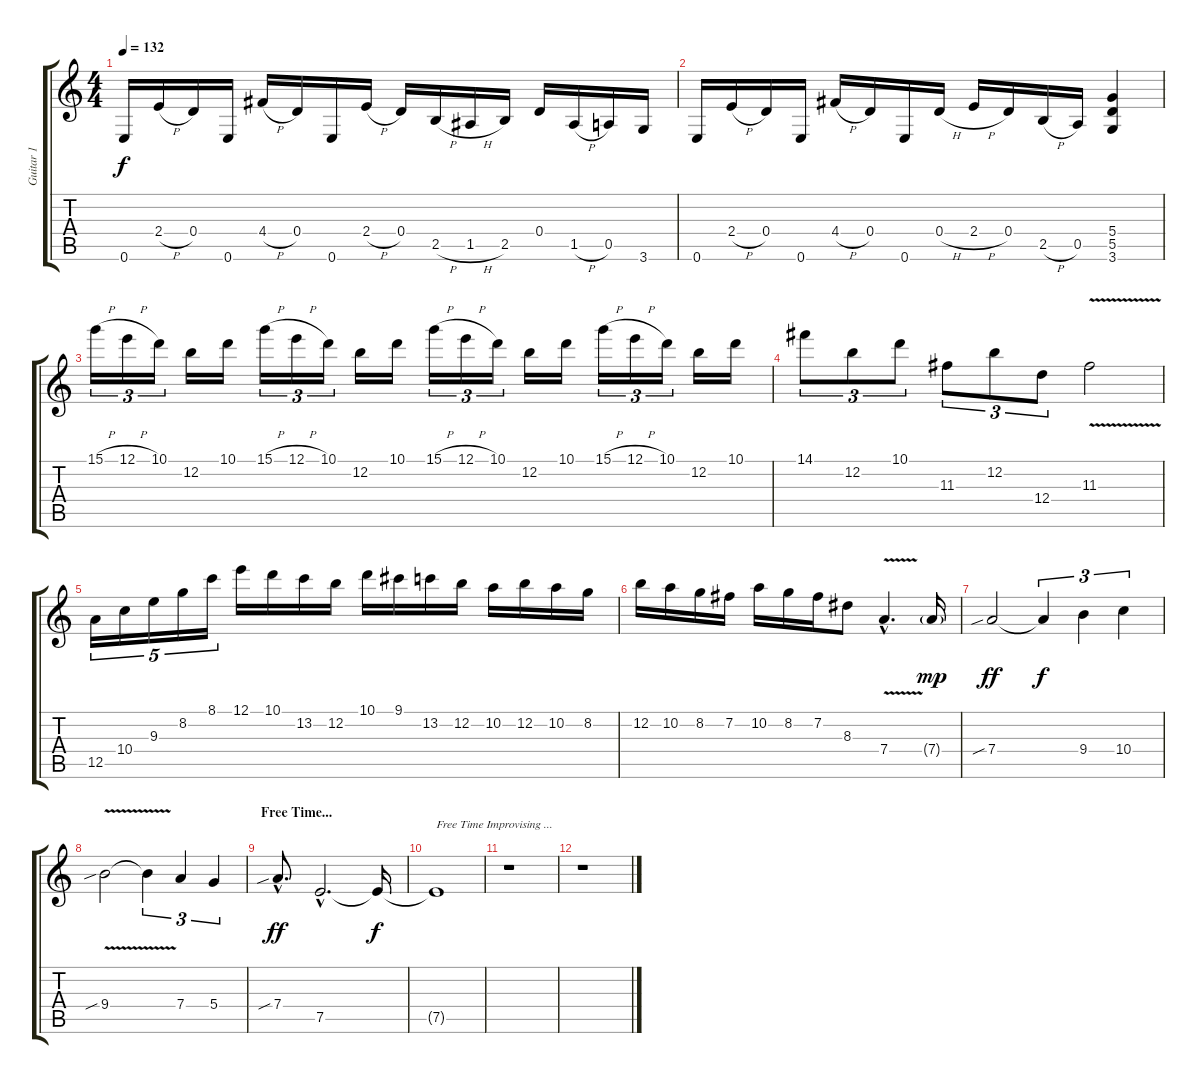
\track ("Guitar 1" "Guitar 1") {instrument overdrivenguitar}
\staff {score tabs}
\tuning (E4 B3 G3 D3 A2 E2) {hide}
\ts (4 4)
\tempo 132
\clef g2
\ks c
0.6.16{dy f} 2.4{h}.16 0.4.16 0.6.16 4.4{h}.16 0.4.16 0.6.16 2.4{h}.16 0.4.16 2.5{h}.16 1.5{h}.16 2.5.16 0.4.16 1.5{h}.16 0.5.16 3.6.16 |
0.6.16 2.4{h}.16 0.4.16 0.6.16 4.4{h}.16 0.4.16 0.6.16 0.4{h}.16 2.4{h}.16 0.4.16 2.5{h}.16 0.5.16 (5.4 5.5 3.6).4 |
15.1{h}.16{tu (3 2)} 12.1{h}.16{tu (3 2)} 10.1.16{tu (3 2)} 12.2.16 10.1.16 15.1{h}.16{tu (3 2)} 12.1{h}.16{tu (3 2)} 10.1.16{tu (3 2)} 12.2.16 10.1.16 15.1{h}.16{tu (3 2)} 12.1{h}.16{tu (3 2)} 10.1.16{tu (3 2)} 12.2.16 10.1.16 15.1{h}.16{tu (3 2)} 12.1{h}.16{tu (3 2)} 10.1.16{tu (3 2)} 12.2.16 10.1.16 |
14.1.8{tu (3 2)} 12.2.8{tu (3 2)} 10.1.8{tu (3 2)} 11.3.8{tu (3 2)} 12.2.8{tu (3 2)} 12.4.8{tu (3 2)} 11.3{v}.2 |
12.5.16{tu (5 4)} 10.4.16{tu (5 4)} 9.3.16{tu (5 4)} 8.2.16{tu (5 4)} 8.1.16{tu (5 4)} 12.1.16 10.1.16 13.2.16 12.2.16 10.1.16 9.1.16 13.2.16 12.2.16 10.2.16 12.2.16 10.2.16 8.2.16 |
12.2.16 10.2.16 8.2.16 7.2.16 10.2.16 8.2.16 7.2.16 8.3.8 7.4{v hac}.4{d} 7.4{g}.16{dy mp} |
7.4{sib}.2{dy ff} 7.4{t}.4{tu (3 2) dy f} 9.4.4{tu (3 2)} 10.4.4{tu (3 2)} |
9.4{v sib}.2 9.4{t}.4{tu (3 2)} 7.4.4{tu (3 2)} 5.4.4{tu (3 2)} |
\section ("" "Free Time...")
7.4{sib hac}.8{d dy ff} 7.5{hac}.2{d} 7.5{t}.16{dy f} |
7.5{t}.1{txt "Free Time Improvising ..."} |
r.1 |
r.1
